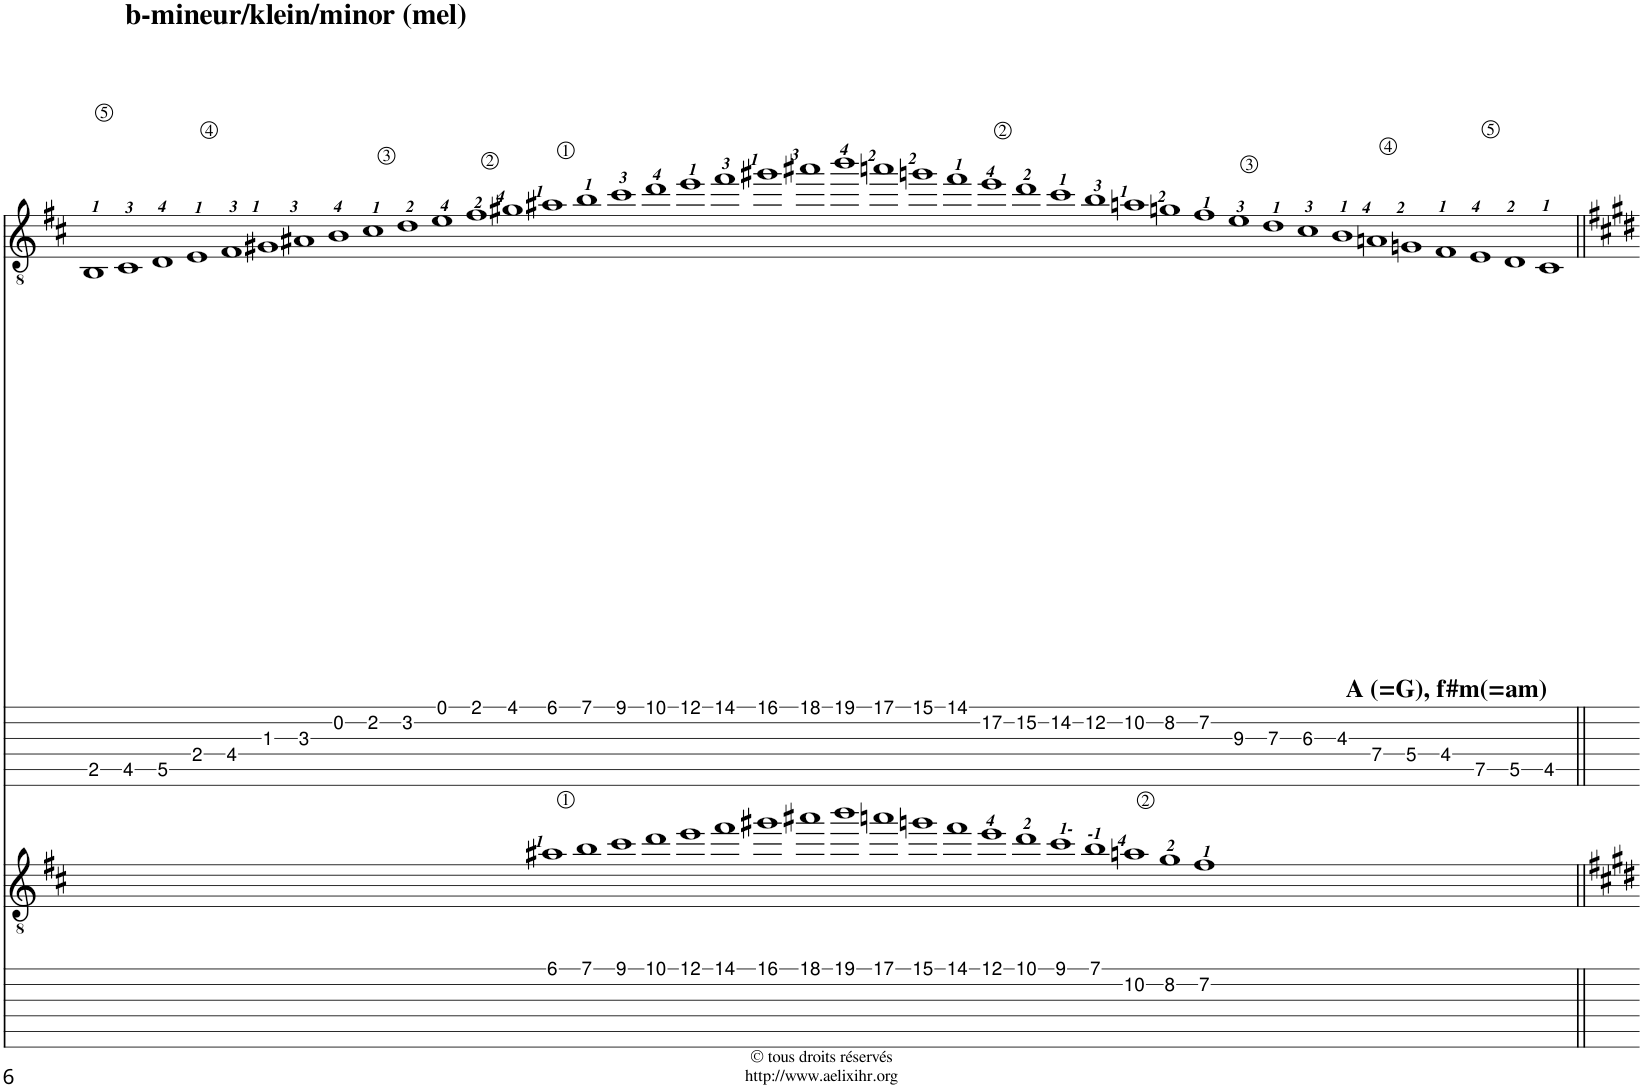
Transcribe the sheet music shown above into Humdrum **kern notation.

**kern	**kern	**kern	**kern
*part4	*part3	*part2	*part1
*staff4	*staff3	*staff2	*staff1
*I"gt	*I"gt	*I"gt	*I"gt
!!LO:PB:g=z
*	*clefGv2	*	*clefGv2
*k[f#c#]	*k[f#c#]	*k[f#c#]	*k[f#c#]
*M42/1	*M42/1	*M42/1	*M42/1
=5	=5	=5	=5
!	!	!	!LO:TX:a:B:t=b-mineur/klein/minor (mel)
00r	00ryy	1BB	1BB
.	.	1C#	1C#
.	.	1D	1D
.	.	1E	1E
00r	00ryy	1F#	1F#
.	.	1G#X	1G#X
.	.	1A#X	1A#X
.	.	1B	1B
00r	00ryy	1c#	1c#
.	.	1d	1d
.	.	1e	1e
.	.	1f#	1f#
1r	1ryy	1g#X	1g#X
1a#X	1a#X	1a#X	1a#X
1b	1b	1b	1b
1cc#	1cc#	1cc#	1cc#
1dd	1dd	1dd	1dd
1ee	1ee	1ee	1ee
1ff#	1ff#	1ff#	1ff#
1gg#X	1gg#X	1gg#X	1gg#X
1aa#X	1aa#X	1aa#X	1aa#X
1bb	1bb	1bb	1bb
1aan	1aan	1aan	1aan
1ggn	1ggn	1ggn	1ggn
1ff#	1ff#	1ff#	1ff#
1ee	1ee	1ee	1ee
1dd	1dd	1dd	1dd
1cc#	1cc#	1cc#	1cc#
1b	1b	1b	1b
1an	1an	1an	1an
1gn	1g	1gn	1gn
1f#	1f#	1f#	1f#
00r	00ryy	1e	1e
.	.	1d	1d
.	.	1c#	1c#
.	.	1B	1B
00r	00ryy	1An	1An
.	.	1Gn	1Gn
.	.	1F#	1F#
.	.	1E	1E
0r	0ryy	1D	1D
!	!	!	!LO:TX:b:B:t=A (=G), f#m(=am)
.	.	1C#	1C#
=||	=||	=||	=||
*-	*-	*-	*-
